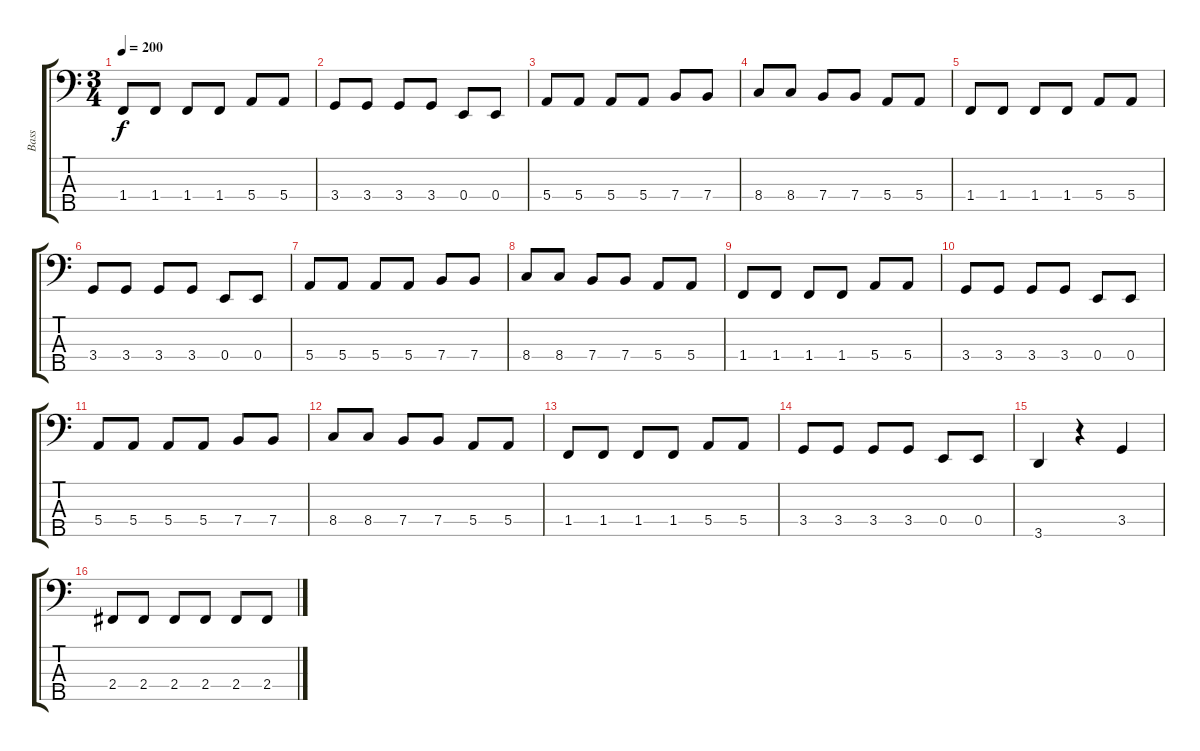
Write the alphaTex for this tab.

\track ("Bass" "Bass") {instrument electricbassfinger}
\staff {score tabs}
\tuning (G2 D2 A1 E1 B0) {hide}
\ts (3 4)
\tempo 200
\clef f4
\ks c
1.4.8{dy f} 1.4.8 1.4.8 1.4.8 5.4.8 5.4.8 |
3.4.8 3.4.8 3.4.8 3.4.8 0.4.8 0.4.8 |
5.4.8 5.4.8 5.4.8 5.4.8 7.4.8 7.4.8 |
8.4.8 8.4.8 7.4.8 7.4.8 5.4.8 5.4.8 |
1.4.8 1.4.8 1.4.8 1.4.8 5.4.8 5.4.8 |
3.4.8 3.4.8 3.4.8 3.4.8 0.4.8 0.4.8 |
5.4.8 5.4.8 5.4.8 5.4.8 7.4.8 7.4.8 |
8.4.8 8.4.8 7.4.8 7.4.8 5.4.8 5.4.8 |
1.4.8 1.4.8 1.4.8 1.4.8 5.4.8 5.4.8 |
3.4.8 3.4.8 3.4.8 3.4.8 0.4.8 0.4.8 |
5.4.8 5.4.8 5.4.8 5.4.8 7.4.8 7.4.8 |
8.4.8 8.4.8 7.4.8 7.4.8 5.4.8 5.4.8 |
1.4.8 1.4.8 1.4.8 1.4.8 5.4.8 5.4.8 |
3.4.8 3.4.8 3.4.8 3.4.8 0.4.8 0.4.8 |
3.5.4 r.4 3.4.4 |
2.4.8 2.4.8 2.4.8 2.4.8 2.4.8 2.4.8
